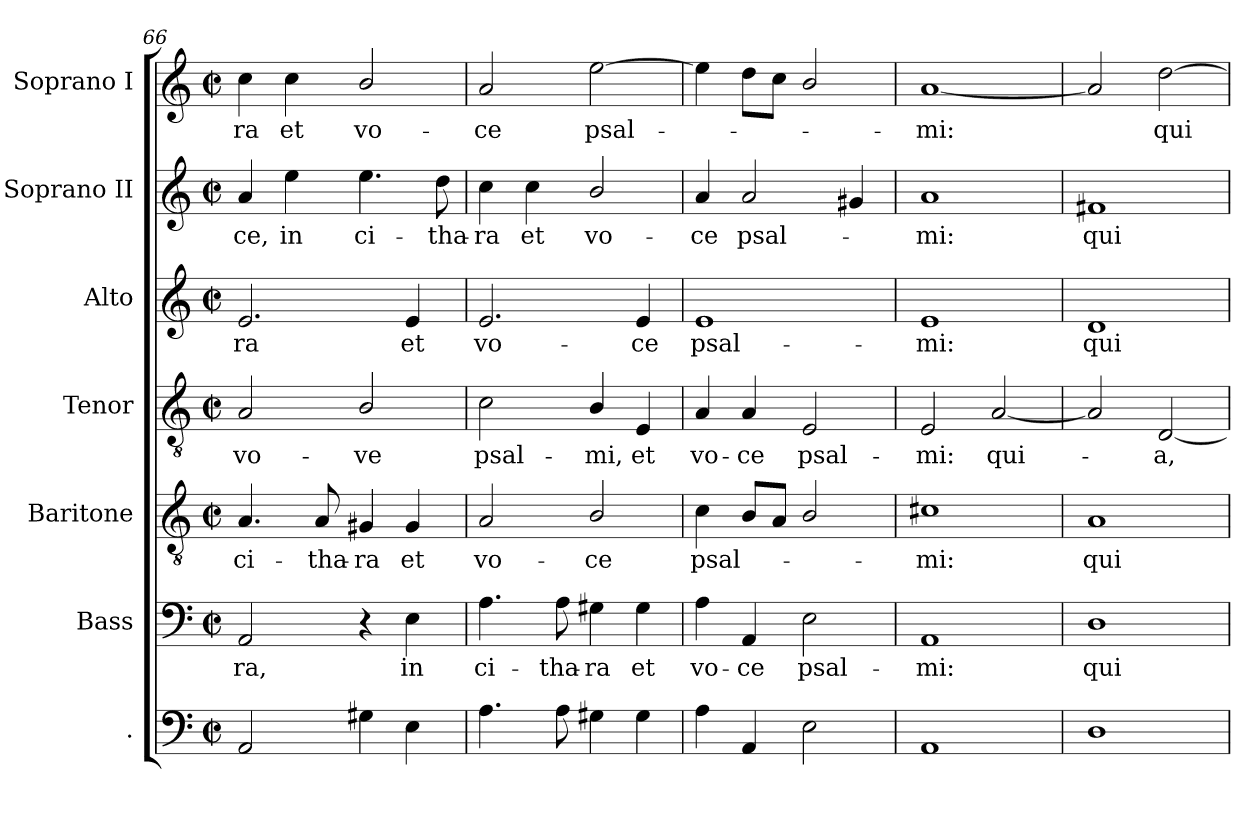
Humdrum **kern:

**kern	**kern	**text	**kern	**text	**kern	**text	**kern	**text	**kern	**text	**kern	**text
*part7	*part6	*part6	*part5	*part5	*part4	*part4	*part3	*part3	*part2	*part2	*part1	*part1
*staff7	*staff6	*staff6	*staff5	*staff5	*staff4	*staff4	*staff3	*staff3	*staff2	*staff2	*staff1	*staff1
*I".	*I"Bass	*	*I"Baritone	*	*I"Tenor	*	*I"Alto	*	*I"Soprano II	*	*I"Soprano I	*
*	*I'B.	*	*I'T.	*	*I'T.	*	*I'A.	*	*I'S.	*	*I'S.	*
*clefF4	*clefF4	*	*clefGv2	*	*clefGv2	*	*clefG2	*	*clefG2	*	*clefG2	*
*	*	*	*	*	*ITrd7c12	*	*	*	*	*	*	*
*k[]	*k[]	*	*k[]	*	*k[]	*	*k[]	*	*k[]	*	*k[]	*
*C:	*C:	*	*C:	*	*C:	*	*C:	*	*C:	*	*C:	*
*M2/2	*M2/2	*	*M2/2	*	*M2/2	*	*M2/2	*	*M2/2	*	*M2/2	*
*met(c|)	*met(c|)	*	*met(c|)	*	*met(c|)	*	*met(c|)	*	*met(c|)	*	*met(c|)	*
=66	=66	=66	=66	=66	=66	=66	=66	=66	=66	=66	=66	=66
!	!	!LO:LY:b:color=#000000	!	!	!	!	!	!	!	!	!	!
!	!	!	!	!LO:LY:b:color=#000000	!	!	!	!	!	!	!	!
!	!	!	!	!	!	!LO:LY:b:color=#000000	!	!	!	!	!	!
!	!	!	!	!	!	!	!	!LO:LY:b:color=#000000	!	!	!	!
!	!	!	!	!	!	!	!	!	!	!LO:LY:b:color=#000000	!	!
!	!	!	!	!	!	!	!	!	!	!	!	!LO:LY:b:color=#000000
2AAi/	2AAi/	-ra,	4.Ai/	ci-	2AAi/	vo-	2.ei/	-ra	4ai/	-ce,	4cci\	-ra
!	!	!	!	!	!	!	!	!	!	!LO:LY:b:color=#000000	!	!
!	!	!	!	!	!	!	!	!	!	!	!	!LO:LY:b:color=#000000
.	.	.	.	.	.	.	.	.	4eei\	in	4cci\	et
!	!	!	!	!LO:LY:b:color=#000000	!	!	!	!	!	!	!	!
.	.	.	8Ai/	-tha-	.	.	.	.	.	.	.	.
!	!	!	!	!LO:LY:b:color=#000000	!	!	!	!	!	!	!	!
!	!	!	!	!	!	!LO:LY:b:color=#000000	!	!	!	!	!	!
!	!	!	!	!	!	!	!	!	!	!LO:LY:b:color=#000000	!	!
!	!	!	!	!	!	!	!	!	!	!	!	!LO:LY:b:color=#000000
4G#Xi\	4r	.	4G#Xi/	-ra	2BBi/	-ve	.	.	4.eei\	ci-	2bi/	vo-
!	!	!LO:LY:b:color=#000000	!	!	!	!	!	!	!	!	!	!
!	!	!	!	!LO:LY:b:color=#000000	!	!	!	!	!	!	!	!
!	!	!	!	!	!	!	!	!LO:LY:b:color=#000000	!	!	!	!
4Ei\	4Ei\	in	4G#i/	et	.	.	4ei/	et	.	.	.	.
!	!	!	!	!	!	!	!	!	!	!LO:LY:b:color=#000000	!	!
.	.	.	.	.	.	.	.	.	8ddi\	-tha-	.	.
=67	=67	=67	=67	=67	=67	=67	=67	=67	=67	=67	=67	=67
!	!	!LO:LY:b:color=#000000	!	!	!	!	!	!	!	!	!	!
!	!	!	!	!LO:LY:b:color=#000000	!	!	!	!	!	!	!	!
!	!	!	!	!	!	!LO:LY:b:color=#000000	!	!	!	!	!	!
!	!	!	!	!	!	!	!	!LO:LY:b:color=#000000	!	!	!	!
!	!	!	!	!	!	!	!	!	!	!LO:LY:b:color=#000000	!	!
!	!	!	!	!	!	!	!	!	!	!	!	!LO:LY:b:color=#000000
4.Ai\	4.Ai\	ci-	2Ai/	vo-	2Ci\	psal-	2.ei/	vo-	4cci\	-ra	2ai/	-ce
!	!	!	!	!	!	!	!	!	!	!LO:LY:b:color=#000000	!	!
.	.	.	.	.	.	.	.	.	4cci\	et	.	.
!	!	!LO:LY:b:color=#000000	!	!	!	!	!	!	!	!	!	!
8Ai\	8Ai\	-tha-	.	.	.	.	.	.	.	.	.	.
!	!	!LO:LY:b:color=#000000	!	!	!	!	!	!	!	!	!	!
!	!	!	!	!LO:LY:b:color=#000000	!	!	!	!	!	!	!	!
!	!	!	!	!	!	!LO:LY:b:color=#000000	!	!	!	!	!	!
!	!	!	!	!	!	!	!	!	!	!LO:LY:b:color=#000000	!	!
!	!	!	!	!	!	!	!	!	!	!	!	!LO:LY:b:color=#000000
4G#Xi\	4G#Xi\	-ra	2Bi/	-ce	4BBi/	-mi,	.	.	2bi/	vo-	[>2eei\	psal-
!	!	!LO:LY:b:color=#000000	!	!	!	!	!	!	!	!	!	!
!	!	!	!	!	!	!LO:LY:b:color=#000000	!	!	!	!	!	!
!	!	!	!	!	!	!	!	!LO:LY:b:color=#000000	!	!	!	!
4G#i\	4G#i\	et	.	.	4EEi/	et	4ei/	-ce	.	.	.	.
=68	=68	=68	=68	=68	=68	=68	=68	=68	=68	=68	=68	=68
!	!	!LO:LY:b:color=#000000	!	!	!	!	!	!	!	!	!	!
!	!	!	!	!LO:LY:b:color=#000000	!	!	!	!	!	!	!	!
!	!	!	!	!	!	!LO:LY:b:color=#000000	!	!	!	!	!	!
!	!	!	!	!	!	!	!	!LO:LY:b:color=#000000	!	!	!	!
!	!	!	!	!	!	!	!	!	!	!LO:LY:b:color=#000000	!	!
4Ai\	4Ai\	vo-	4ci\	psal-	4AAi/	vo-	1ei	psal-	4ai/	-ce	4eei\]	.
!	!	!LO:LY:b:color=#000000	!	!	!	!	!	!	!	!	!	!
!	!	!	!	!	!	!LO:LY:b:color=#000000	!	!	!	!	!	!
!	!	!	!	!	!	!	!	!	!	!LO:LY:b:color=#000000	!	!
4AAi/	4AAi/	-ce	8Bi/L	.	4AAi/	-ce	.	.	2ai/	psal-	8ddi\L	.
.	.	.	8Ai/J	.	.	.	.	.	.	.	8cci\J	.
!	!	!LO:LY:b:color=#000000	!	!	!	!	!	!	!	!	!	!
!	!	!	!	!	!	!LO:LY:b:color=#000000	!	!	!	!	!	!
2Ei\	2Ei\	psal-	2Bi/	.	2EEi/	psal-	.	.	.	.	2bi/	.
.	.	.	.	.	.	.	.	.	4g#Xi/	.	.	.
=69	=69	=69	=69	=69	=69	=69	=69	=69	=69	=69	=69	=69
!	!	!LO:LY:b:color=#000000	!	!	!	!	!	!	!	!	!	!
!	!	!	!	!LO:LY:b:color=#000000	!	!	!	!	!	!	!	!
!	!	!	!	!	!	!LO:LY:b:color=#000000	!	!	!	!	!	!
!	!	!	!	!	!	!	!	!LO:LY:b:color=#000000	!	!	!	!
!	!	!	!	!	!	!	!	!	!	!LO:LY:b:color=#000000	!	!
!	!	!	!	!	!	!	!	!	!	!	!	!LO:LY:b:color=#000000
1AAi	1AAi	-mi:	1c#Xi	-mi:	2EEi/	-mi:	1ei	-mi:	1ai	-mi:	[<1ai	-mi:
!	!	!	!	!	!	!LO:LY:b:color=#000000	!	!	!	!	!	!
.	.	.	.	.	[<2AAi/	qui-	.	.	.	.	.	.
!!LO:PB:g=z
=70	=70	=70	=70	=70	=70	=70	=70	=70	=70	=70	=70	=70
!	!	!LO:LY:b:color=#000000	!	!	!	!	!	!	!	!	!	!
!	!	!	!	!LO:LY:b:color=#000000	!	!	!	!	!	!	!	!
!	!	!	!	!	!	!	!	!LO:LY:b:color=#000000	!	!	!	!
!	!	!	!	!	!	!	!	!	!	!LO:LY:b:color=#000000	!	!
1Di	1Di	qui-	1Ai	qui-	2AAi/]	.	1di	qui-	1f#Xi	qui-	2ai/]	.
!	!	!	!	!	!	!LO:LY:b:color=#000000	!	!	!	!	!	!
!	!	!	!	!	!	!	!	!	!	!	!	!LO:LY:b:color=#000000
.	.	.	.	.	[<2DDi/	-a,	.	.	.	.	[>2ddi\	qui-
=	=	=	=	=	=	=	=	=	=	=	=	=
*-	*-	*-	*-	*-	*-	*-	*-	*-	*-	*-	*-	*-
